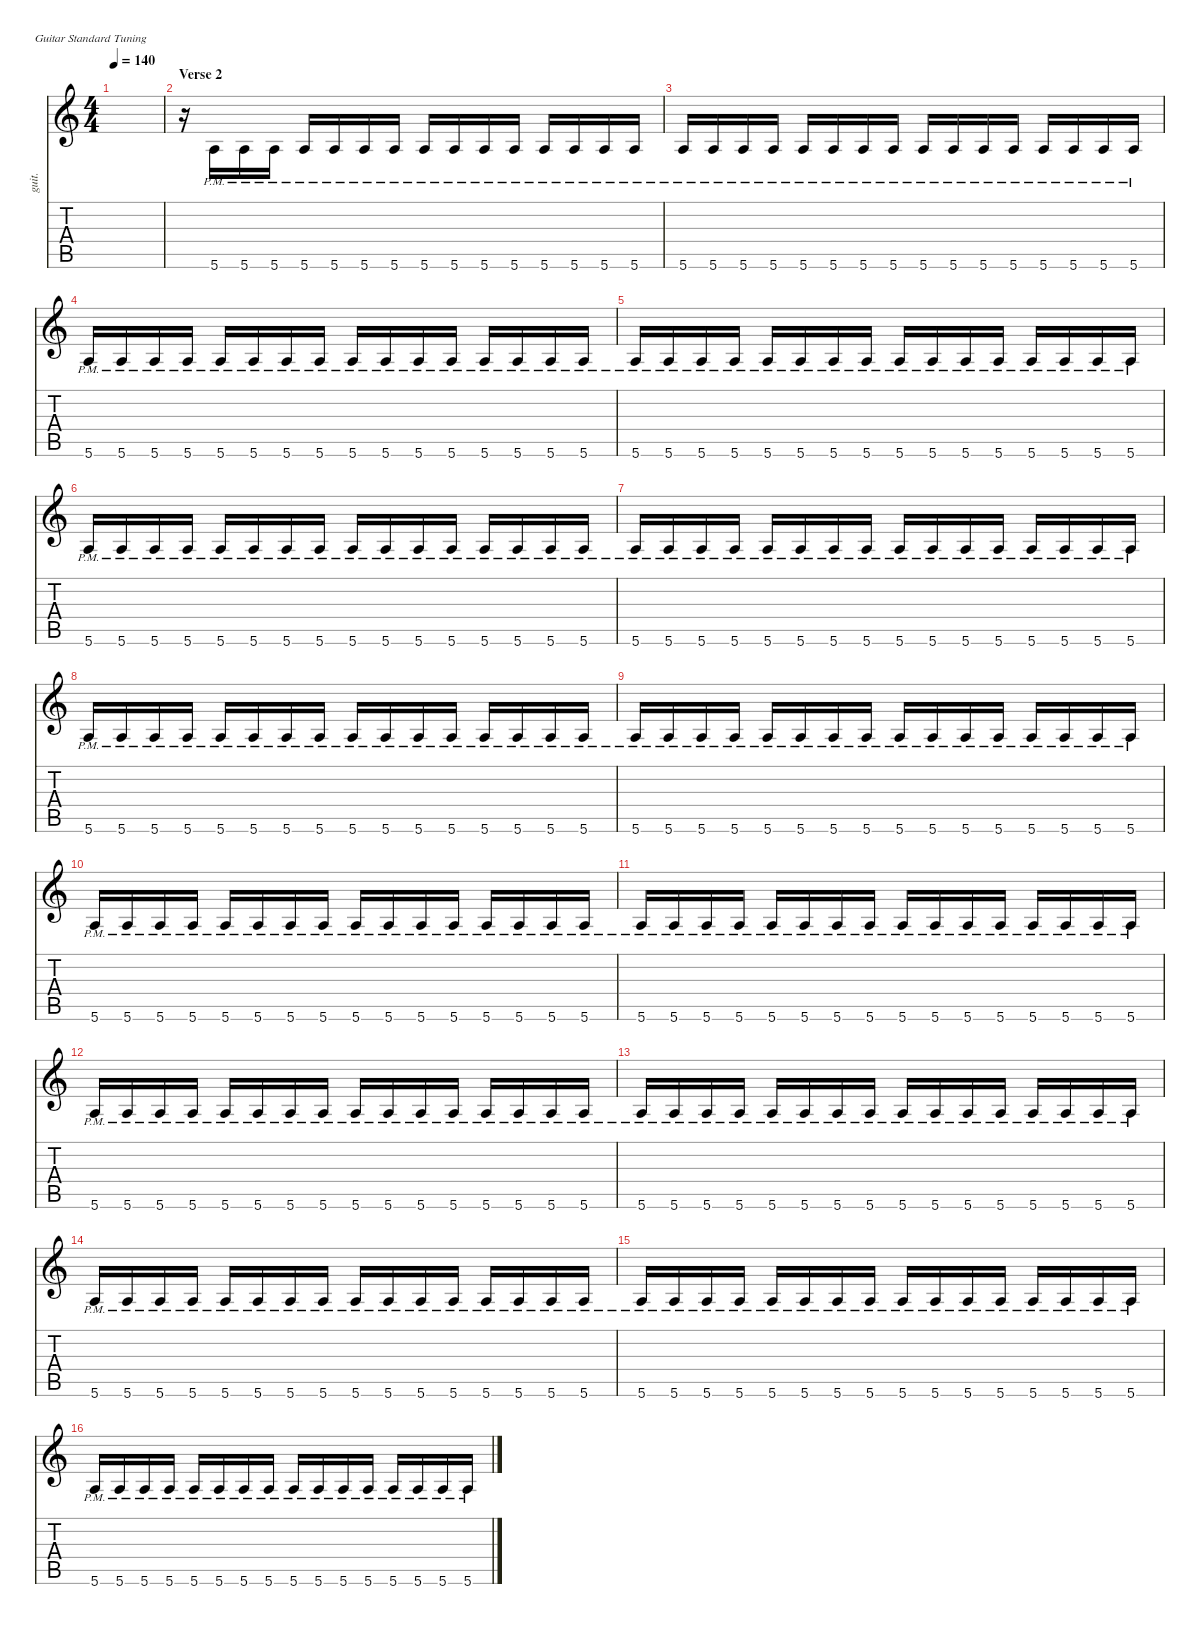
\defaultSystemsLayout 4
\hideDynamics
\bracketExtendMode nobrackets
\otherSystemsTrackNameOrientation horizontal
\track ("Guitar1-bu" "guit.") {instrument acousticguitarnylon}
\staff {score tabs}
\tuning (E4 B3 G3 D3 A2 E2)
\ts (4 4)
\tempo 140
\clef g2
\ks aminor
|
\section ("" "Verse 2")
r.16{beam Down} 5.6{pm}.16{beam Up} 5.6{pm}.16{beam Up} 5.6{pm}.16{beam Up} 5.6{pm}.16{beam Up} 5.6{pm}.16{beam Up} 5.6{pm}.16{beam Up} 5.6{pm}.16{beam Up} 5.6{pm}.16{beam Up} 5.6{pm}.16{beam Up} 5.6{pm}.16{beam Up} 5.6{pm}.16{beam Up} 5.6{pm}.16{beam Up} 5.6{pm}.16{beam Up} 5.6{pm}.16{beam Up} 5.6{pm}.16{beam Up} |
5.6{pm}.16{beam Up} 5.6{pm}.16{beam Up} 5.6{pm}.16{beam Up} 5.6{pm}.16{beam Up} 5.6{pm}.16{beam Up} 5.6{pm}.16{beam Up} 5.6{pm}.16{beam Up} 5.6{pm}.16{beam Up} 5.6{pm}.16{beam Up} 5.6{pm}.16{beam Up} 5.6{pm}.16{beam Up} 5.6{pm}.16{beam Up} 5.6{pm}.16{beam Up} 5.6{pm}.16{beam Up} 5.6{pm}.16{beam Up} 5.6{pm}.16{beam Up} |
5.6{pm}.16{beam Up} 5.6{pm}.16{beam Up} 5.6{pm}.16{beam Up} 5.6{pm}.16{beam Up} 5.6{pm}.16{beam Up} 5.6{pm}.16{beam Up} 5.6{pm}.16{beam Up} 5.6{pm}.16{beam Up} 5.6{pm}.16{beam Up} 5.6{pm}.16{beam Up} 5.6{pm}.16{beam Up} 5.6{pm}.16{beam Up} 5.6{pm}.16{beam Up} 5.6{pm}.16{beam Up} 5.6{pm}.16{beam Up} 5.6{pm}.16{beam Up} |
5.6{pm}.16{beam Up} 5.6{pm}.16{beam Up} 5.6{pm}.16{beam Up} 5.6{pm}.16{beam Up} 5.6{pm}.16{beam Up} 5.6{pm}.16{beam Up} 5.6{pm}.16{beam Up} 5.6{pm}.16{beam Up} 5.6{pm}.16{beam Up} 5.6{pm}.16{beam Up} 5.6{pm}.16{beam Up} 5.6{pm}.16{beam Up} 5.6{pm}.16{beam Up} 5.6{pm}.16{beam Up} 5.6{pm}.16{beam Up} 5.6{pm}.16{beam Up} |
5.6{pm}.16{beam Up} 5.6{pm}.16{beam Up} 5.6{pm}.16{beam Up} 5.6{pm}.16{beam Up} 5.6{pm}.16{beam Up} 5.6{pm}.16{beam Up} 5.6{pm}.16{beam Up} 5.6{pm}.16{beam Up} 5.6{pm}.16{beam Up} 5.6{pm}.16{beam Up} 5.6{pm}.16{beam Up} 5.6{pm}.16{beam Up} 5.6{pm}.16{beam Up} 5.6{pm}.16{beam Up} 5.6{pm}.16{beam Up} 5.6{pm}.16{beam Up} |
5.6{pm}.16{beam Up} 5.6{pm}.16{beam Up} 5.6{pm}.16{beam Up} 5.6{pm}.16{beam Up} 5.6{pm}.16{beam Up} 5.6{pm}.16{beam Up} 5.6{pm}.16{beam Up} 5.6{pm}.16{beam Up} 5.6{pm}.16{beam Up} 5.6{pm}.16{beam Up} 5.6{pm}.16{beam Up} 5.6{pm}.16{beam Up} 5.6{pm}.16{beam Up} 5.6{pm}.16{beam Up} 5.6{pm}.16{beam Up} 5.6{pm}.16{beam Up} |
5.6{pm}.16{beam Up} 5.6{pm}.16{beam Up} 5.6{pm}.16{beam Up} 5.6{pm}.16{beam Up} 5.6{pm}.16{beam Up} 5.6{pm}.16{beam Up} 5.6{pm}.16{beam Up} 5.6{pm}.16{beam Up} 5.6{pm}.16{beam Up} 5.6{pm}.16{beam Up} 5.6{pm}.16{beam Up} 5.6{pm}.16{beam Up} 5.6{pm}.16{beam Up} 5.6{pm}.16{beam Up} 5.6{pm}.16{beam Up} 5.6{pm}.16{beam Up} |
5.6{pm}.16{beam Up} 5.6{pm}.16{beam Up} 5.6{pm}.16{beam Up} 5.6{pm}.16{beam Up} 5.6{pm}.16{beam Up} 5.6{pm}.16{beam Up} 5.6{pm}.16{beam Up} 5.6{pm}.16{beam Up} 5.6{pm}.16{beam Up} 5.6{pm}.16{beam Up} 5.6{pm}.16{beam Up} 5.6{pm}.16{beam Up} 5.6{pm}.16{beam Up} 5.6{pm}.16{beam Up} 5.6{pm}.16{beam Up} 5.6{pm}.16{beam Up} |
5.6{pm}.16{beam Up} 5.6{pm}.16{beam Up} 5.6{pm}.16{beam Up} 5.6{pm}.16{beam Up} 5.6{pm}.16{beam Up} 5.6{pm}.16{beam Up} 5.6{pm}.16{beam Up} 5.6{pm}.16{beam Up} 5.6{pm}.16{beam Up} 5.6{pm}.16{beam Up} 5.6{pm}.16{beam Up} 5.6{pm}.16{beam Up} 5.6{pm}.16{beam Up} 5.6{pm}.16{beam Up} 5.6{pm}.16{beam Up} 5.6{pm}.16{beam Up} |
5.6{pm}.16{beam Up} 5.6{pm}.16{beam Up} 5.6{pm}.16{beam Up} 5.6{pm}.16{beam Up} 5.6{pm}.16{beam Up} 5.6{pm}.16{beam Up} 5.6{pm}.16{beam Up} 5.6{pm}.16{beam Up} 5.6{pm}.16{beam Up} 5.6{pm}.16{beam Up} 5.6{pm}.16{beam Up} 5.6{pm}.16{beam Up} 5.6{pm}.16{beam Up} 5.6{pm}.16{beam Up} 5.6{pm}.16{beam Up} 5.6{pm}.16{beam Up} |
5.6{pm}.16{beam Up} 5.6{pm}.16{beam Up} 5.6{pm}.16{beam Up} 5.6{pm}.16{beam Up} 5.6{pm}.16{beam Up} 5.6{pm}.16{beam Up} 5.6{pm}.16{beam Up} 5.6{pm}.16{beam Up} 5.6{pm}.16{beam Up} 5.6{pm}.16{beam Up} 5.6{pm}.16{beam Up} 5.6{pm}.16{beam Up} 5.6{pm}.16{beam Up} 5.6{pm}.16{beam Up} 5.6{pm}.16{beam Up} 5.6{pm}.16{beam Up} |
5.6{pm}.16{beam Up} 5.6{pm}.16{beam Up} 5.6{pm}.16{beam Up} 5.6{pm}.16{beam Up} 5.6{pm}.16{beam Up} 5.6{pm}.16{beam Up} 5.6{pm}.16{beam Up} 5.6{pm}.16{beam Up} 5.6{pm}.16{beam Up} 5.6{pm}.16{beam Up} 5.6{pm}.16{beam Up} 5.6{pm}.16{beam Up} 5.6{pm}.16{beam Up} 5.6{pm}.16{beam Up} 5.6{pm}.16{beam Up} 5.6{pm}.16{beam Up} |
5.6{pm}.16{beam Up} 5.6{pm}.16{beam Up} 5.6{pm}.16{beam Up} 5.6{pm}.16{beam Up} 5.6{pm}.16{beam Up} 5.6{pm}.16{beam Up} 5.6{pm}.16{beam Up} 5.6{pm}.16{beam Up} 5.6{pm}.16{beam Up} 5.6{pm}.16{beam Up} 5.6{pm}.16{beam Up} 5.6{pm}.16{beam Up} 5.6{pm}.16{beam Up} 5.6{pm}.16{beam Up} 5.6{pm}.16{beam Up} 5.6{pm}.16{beam Up} |
5.6{pm}.16{beam Up} 5.6{pm}.16{beam Up} 5.6{pm}.16{beam Up} 5.6{pm}.16{beam Up} 5.6{pm}.16{beam Up} 5.6{pm}.16{beam Up} 5.6{pm}.16{beam Up} 5.6{pm}.16{beam Up} 5.6{pm}.16{beam Up} 5.6{pm}.16{beam Up} 5.6{pm}.16{beam Up} 5.6{pm}.16{beam Up} 5.6{pm}.16{beam Up} 5.6{pm}.16{beam Up} 5.6{pm}.16{beam Up} 5.6{pm}.16{beam Up} |
5.6{pm}.16{beam Up} 5.6{pm}.16{beam Up} 5.6{pm}.16{beam Up} 5.6{pm}.16{beam Up} 5.6{pm}.16{beam Up} 5.6{pm}.16{beam Up} 5.6{pm}.16{beam Up} 5.6{pm}.16{beam Up} 5.6{pm}.16{beam Up} 5.6{pm}.16{beam Up} 5.6{pm}.16{beam Up} 5.6{pm}.16{beam Up} 5.6{pm}.16{beam Up} 5.6{pm}.16{beam Up} 5.6{pm}.16{beam Up} 5.6{pm}.16{beam Up}
